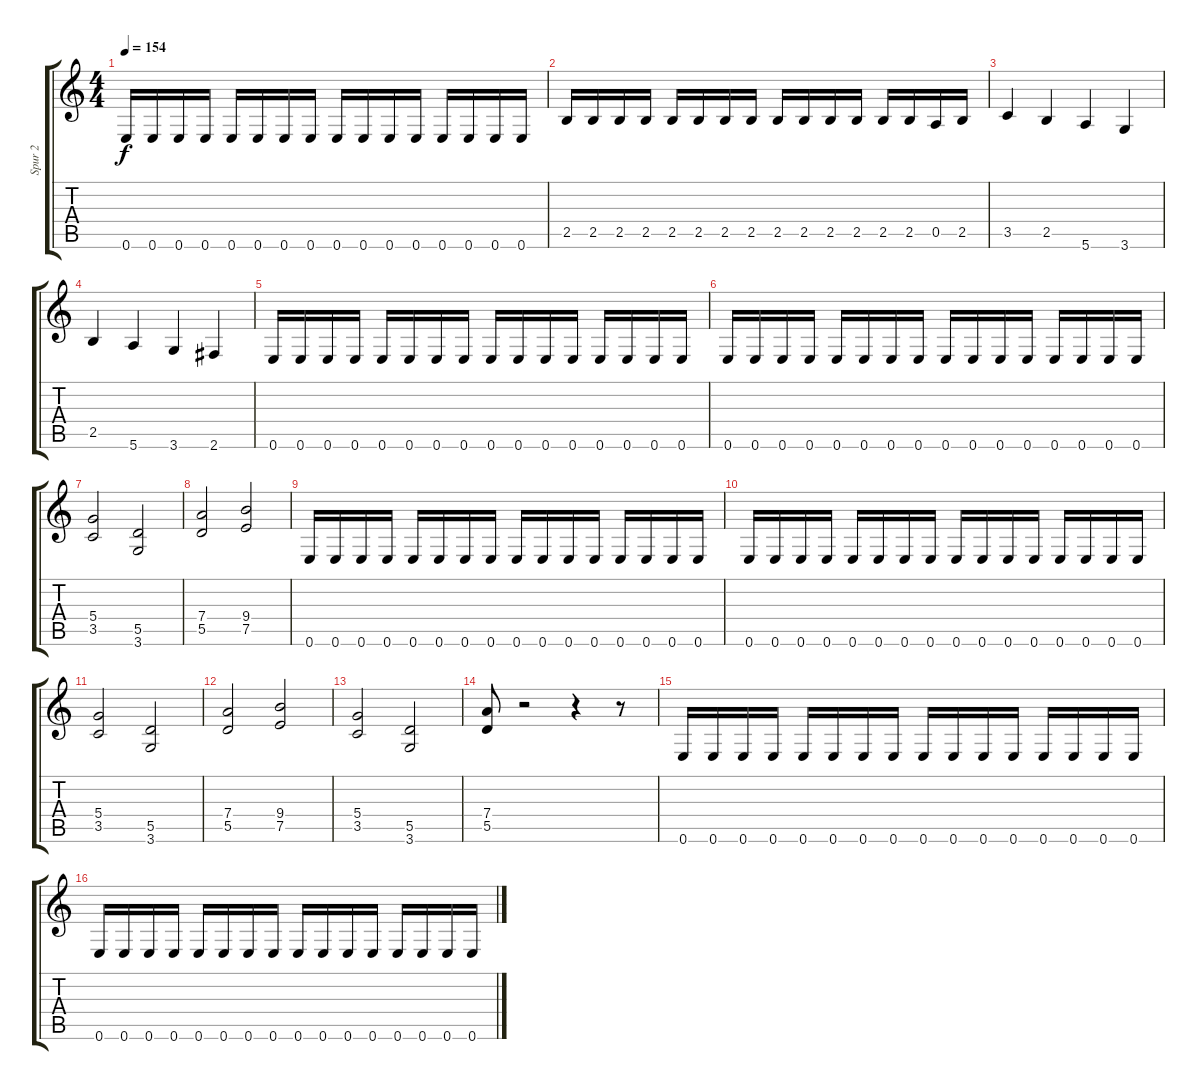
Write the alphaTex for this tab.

\track ("Spur 2" "Spur 2") {instrument electricbassfinger}
\staff {score tabs}
\tuning (E4 B3 G3 D3 A2 E2) {hide}
\ts (4 4)
\tempo 154
\clef g2
\ks c
0.6.16{dy f} 0.6.16 0.6.16 0.6.16 0.6.16 0.6.16 0.6.16 0.6.16 0.6.16 0.6.16 0.6.16 0.6.16 0.6.16 0.6.16 0.6.16 0.6.16 |
2.5.16 2.5.16 2.5.16 2.5.16 2.5.16 2.5.16 2.5.16 2.5.16 2.5.16 2.5.16 2.5.16 2.5.16 2.5.16 2.5.16 0.5.16 2.5.16 |
3.5.4 2.5.4 5.6.4 3.6.4 |
2.5.4 5.6.4 3.6.4 2.6.4 |
0.6.16 0.6.16 0.6.16 0.6.16 0.6.16 0.6.16 0.6.16 0.6.16 0.6.16 0.6.16 0.6.16 0.6.16 0.6.16 0.6.16 0.6.16 0.6.16 |
0.6.16 0.6.16 0.6.16 0.6.16 0.6.16 0.6.16 0.6.16 0.6.16 0.6.16 0.6.16 0.6.16 0.6.16 0.6.16 0.6.16 0.6.16 0.6.16 |
(5.4 3.5).2 (5.5 3.6).2 |
(7.4 5.5).2 (9.4 7.5).2 |
0.6.16 0.6.16 0.6.16 0.6.16 0.6.16 0.6.16 0.6.16 0.6.16 0.6.16 0.6.16 0.6.16 0.6.16 0.6.16 0.6.16 0.6.16 0.6.16 |
0.6.16 0.6.16 0.6.16 0.6.16 0.6.16 0.6.16 0.6.16 0.6.16 0.6.16 0.6.16 0.6.16 0.6.16 0.6.16 0.6.16 0.6.16 0.6.16 |
(5.4 3.5).2 (5.5 3.6).2 |
(7.4 5.5).2 (9.4 7.5).2 |
(5.4 3.5).2 (5.5 3.6).2 |
(7.4 5.5).8 r.2 r.4 r.8 |
0.6.16 0.6.16 0.6.16 0.6.16 0.6.16 0.6.16 0.6.16 0.6.16 0.6.16 0.6.16 0.6.16 0.6.16 0.6.16 0.6.16 0.6.16 0.6.16 |
0.6.16 0.6.16 0.6.16 0.6.16 0.6.16 0.6.16 0.6.16 0.6.16 0.6.16 0.6.16 0.6.16 0.6.16 0.6.16 0.6.16 0.6.16 0.6.16
